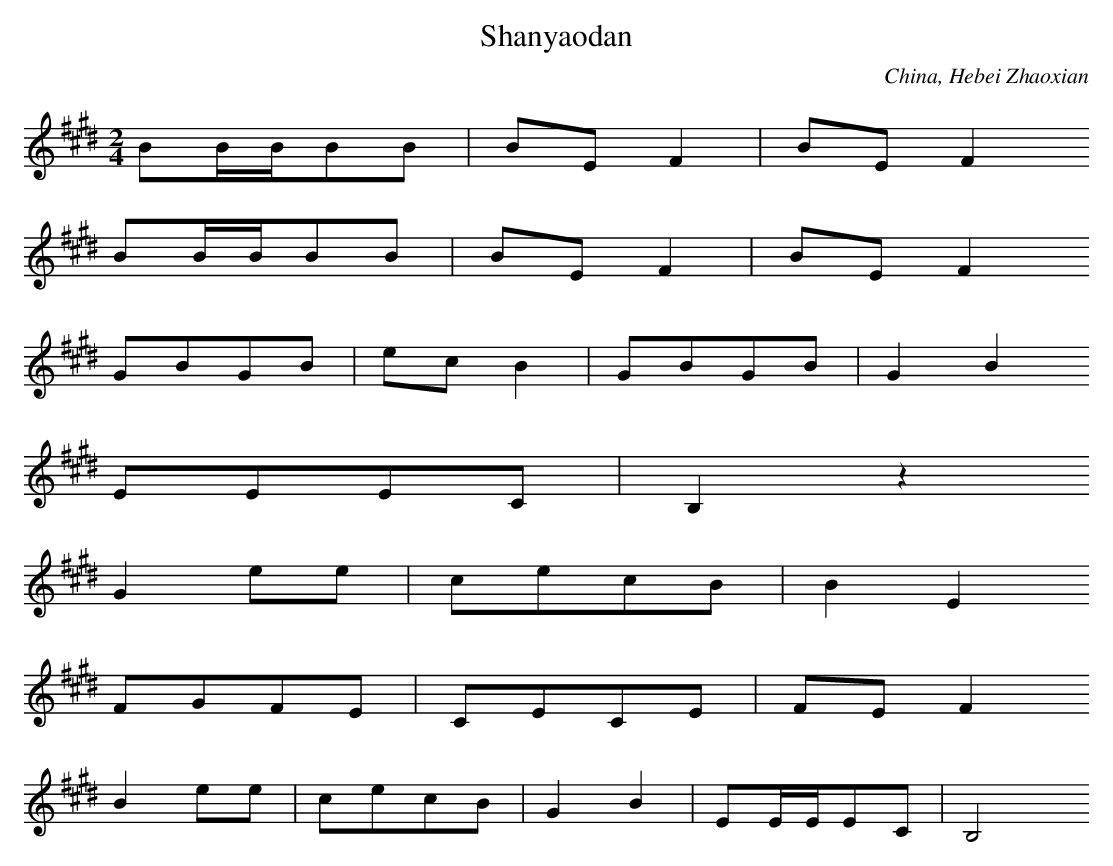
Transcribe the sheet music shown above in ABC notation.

X:1
T: Shanyaodan
O: China, Hebei Zhaoxian
M: 2/4
L: 1/16
K: E
B2BBB2B2 | B2E2F4 | B2E2F4
B2BBB2B2 | B2E2F4 | B2E2F4
G2B2G2B2 | e2c2B4 | G2B2G2B2 | G4B4
E2E2E2C2 | B,4z4
G4e2e2 | c2e2c2B2 | B4E4
F2G2F2E2 | C2E2C2E2 | F2E2F4
B4e2e2 | c2e2c2B2 | G4B4 | E2EEE2C2 | B,8
